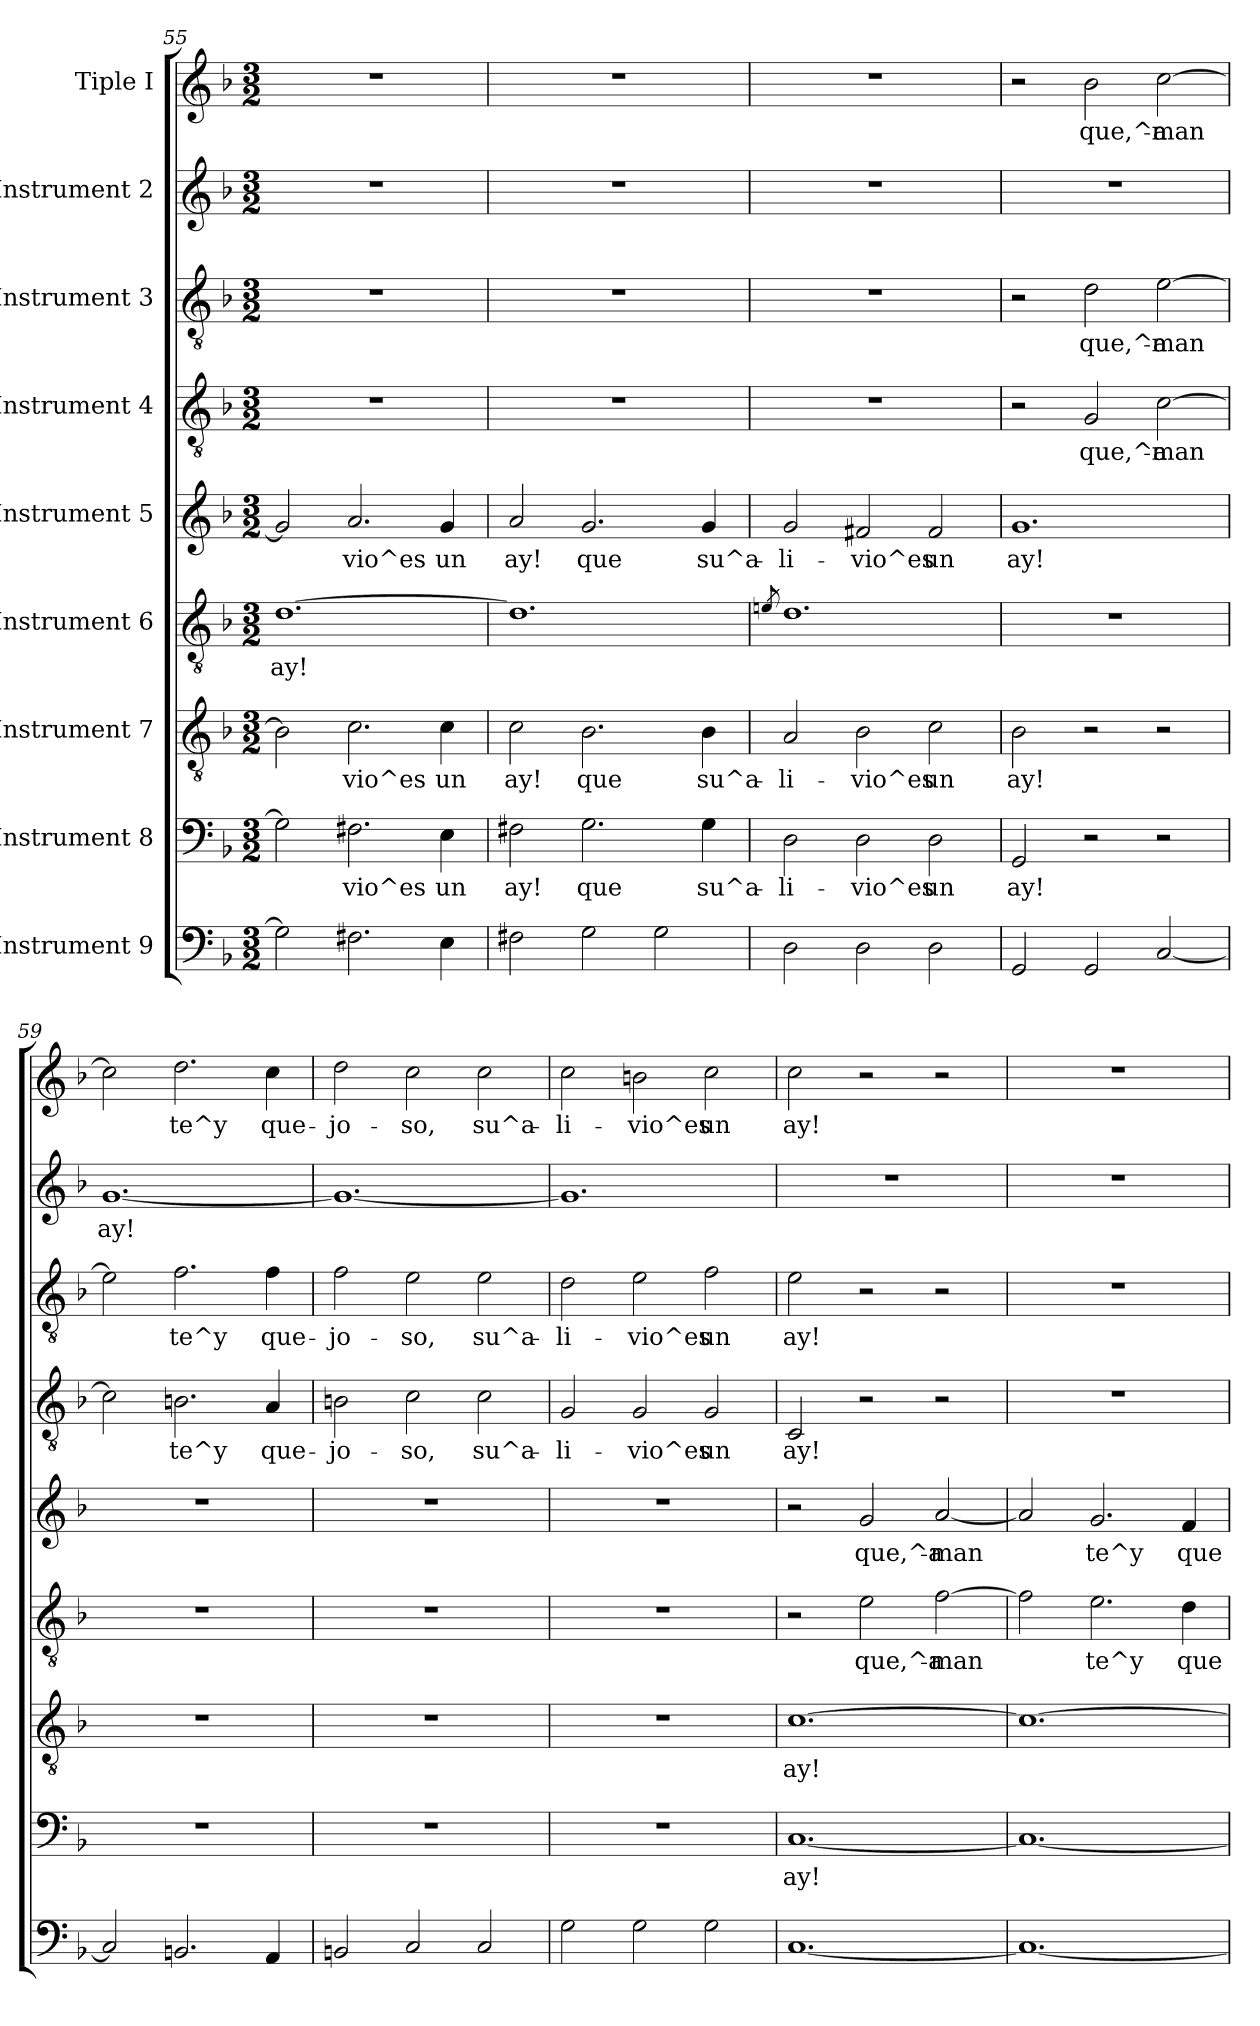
**kern	**kern	**text	**kern	**text	**kern	**text	**kern	**text	**kern	**text	**kern	**text	**kern	**text	**kern	**text
*part9	*part8	*part8	*part7	*part7	*part6	*part6	*part5	*part5	*part4	*part4	*part3	*part3	*part2	*part2	*part1	*part1
*staff9	*staff8	*staff8	*staff7	*staff7	*staff6	*staff6	*staff5	*staff5	*staff4	*staff4	*staff3	*staff3	*staff2	*staff2	*staff1	*staff1
*I"Instrument 9	*I"Instrument 8	*	*I"Instrument 7	*	*I"Instrument 6	*	*I"Instrument 5	*	*I"Instrument 4	*	*I"Instrument 3	*	*I"Instrument 2	*	*I"Tiple I	*
*clefF4	*clefF4	*	*clefGv2	*	*clefGv2	*	*clefG2	*	*clefGv2	*	*clefGv2	*	*clefG2	*	*clefG2	*
*k[b-]	*k[b-]	*	*k[b-]	*	*k[b-]	*	*k[b-]	*	*k[b-]	*	*k[b-]	*	*k[b-]	*	*k[b-]	*
*F:	*F:	*	*F:	*	*F:	*	*F:	*	*F:	*	*F:	*	*F:	*	*F:	*
*M3/2	*M3/2	*	*M3/2	*	*M3/2	*	*M3/2	*	*M3/2	*	*M3/2	*	*M3/2	*	*M3/2	*
=55	=55	=55	=55	=55	=55	=55	=55	=55	=55	=55	=55	=55	=55	=55	=55	=55
!	!	!LO:LY:b:cj	!	!LO:LY:b:cj	!	!LO:LY:b:cj	!	!LO:LY:b:cj	!	!	!	!	!	!	!	!
2G\]	2G\]	--	2B-\]	--	[>1.d	ay!	2g/]	--	1.r	.	1.r	.	1.r	.	1.r	.
!	!	!LO:LY:b:cj	!	!LO:LY:b:cj	!	!	!	!LO:LY:b:cj	!	!	!	!	!	!	!	!
2.F#X\	2.F#X\	-vio^es	2.c\	-vio^es	.	.	2.a/	-vio^es	.	.	.	.	.	.	.	.
!	!	!LO:LY:b:cj	!	!LO:LY:b:cj	!	!	!	!LO:LY:b:cj	!	!	!	!	!	!	!	!
4E\	4E\	un	4c\	un	.	.	4g/	un	.	.	.	.	.	.	.	.
=56	=56	=56	=56	=56	=56	=56	=56	=56	=56	=56	=56	=56	=56	=56	=56	=56
!	!	!LO:LY:b:cj	!	!LO:LY:b:cj	!	!LO:LY:b:cj	!	!LO:LY:b:cj	!	!	!	!	!	!	!	!
2F#X\	2F#X\	ay!	2c\	ay!	1.d]	.	2a/	ay!	1.r	.	1.r	.	1.r	.	1.r	.
!	!	!LO:LY:b:cj	!	!LO:LY:b:cj	!	!	!	!LO:LY:b:cj	!	!	!	!	!	!	!	!
2G\	2.G\	que	2.B-\	que	.	.	2.g/	que	.	.	.	.	.	.	.	.
2G\	.	.	.	.	.	.	.	.	.	.	.	.	.	.	.	.
!	!	!LO:LY:b:cj	!	!LO:LY:b:cj	!	!	!	!LO:LY:b:cj	!	!	!	!	!	!	!	!
.	4G\	su^a-	4B-\	su^a-	.	.	4g/	su^a-	.	.	.	.	.	.	.	.
!!LO:PB:g=z
=57	=57	=57	=57	=57	=57	=57	=57	=57	=57	=57	=57	=57	=57	=57	=57	=57
.	.	.	.	.	8qen/	.	.	.	.	.	.	.	.	.	.	.
!	!	!LO:LY:b:cj	!	!LO:LY:b:cj	!	!LO:LY:b:cj	!	!LO:LY:b:cj	!	!	!	!	!	!	!	!
2D\	2D\	-li-	2A/	-li-	1.d	.	2g/	-li-	1.r	.	1.r	.	1.r	.	1.r	.
!	!	!LO:LY:b:cj	!	!LO:LY:b:cj	!	!	!	!LO:LY:b:cj	!	!	!	!	!	!	!	!
2D\	2D\	-vio^es	2B-\	-vio^es	.	.	2f#X/	-vio^es	.	.	.	.	.	.	.	.
!	!	!LO:LY:b:cj	!	!LO:LY:b:cj	!	!	!	!LO:LY:b:cj	!	!	!	!	!	!	!	!
2D\	2D\	un	2c\	un	.	.	2f#/	un	.	.	.	.	.	.	.	.
=58	=58	=58	=58	=58	=58	=58	=58	=58	=58	=58	=58	=58	=58	=58	=58	=58
!	!	!LO:LY:b:cj	!	!LO:LY:b:cj	!	!	!	!LO:LY:b:cj	!	!	!	!	!	!	!	!
2GG/	2GG/	ay!	2B-\	ay!	1.r	.	1.g	ay!	2r	.	2r	.	1.r	.	2r	.
!	!	!	!	!	!	!	!	!	!	!LO:LY:b:cj	!	!LO:LY:b:cj	!	!	!	!LO:LY:b:cj
2GG/	2r	.	2r	.	.	.	.	.	2G/	que,^a-	2d\	que,^a-	.	.	2b-\	que,^a-
!	!	!	!	!	!	!	!	!	!	!LO:LY:b:cj	!	!LO:LY:b:cj	!	!	!	!LO:LY:b:cj
[<2C/	2r	.	2r	.	.	.	.	.	[>2c\	-man-	[>2e\	-man-	.	.	[>2cc\	-man-
=59	=59	=59	=59	=59	=59	=59	=59	=59	=59	=59	=59	=59	=59	=59	=59	=59
!	!	!	!	!	!	!	!	!	!	!LO:LY:b:cj	!	!LO:LY:b:cj	!	!LO:LY:b:cj	!	!LO:LY:b:cj
2C/]	1.r	.	1.r	.	1.r	.	1.r	.	2c\]	--	2e\]	--	[<1.g	ay!	2cc\]	--
!	!	!	!	!	!	!	!	!	!	!LO:LY:b:cj	!	!LO:LY:b:cj	!	!	!	!LO:LY:b:cj
2.BBn/	.	.	.	.	.	.	.	.	2.Bn\	-te^y	2.f\	-te^y	.	.	2.dd\	-te^y
!	!	!	!	!	!	!	!	!	!	!LO:LY:b:cj	!	!LO:LY:b:cj	!	!	!	!LO:LY:b:cj
4AA/	.	.	.	.	.	.	.	.	4A/	que-	4f\	que-	.	.	4cc\	que-
=60	=60	=60	=60	=60	=60	=60	=60	=60	=60	=60	=60	=60	=60	=60	=60	=60
!	!	!	!	!	!	!	!	!	!	!LO:LY:b:cj	!	!LO:LY:b:cj	!	!LO:LY:b:cj	!	!LO:LY:b:cj
2BBn/	1.r	.	1.r	.	1.r	.	1.r	.	2Bn\	-jo-	2f\	-jo-	1.g_<	.	2dd\	-jo-
!	!	!	!	!	!	!	!	!	!	!LO:LY:b:cj	!	!LO:LY:b:cj	!	!	!	!LO:LY:b:cj
2C/	.	.	.	.	.	.	.	.	2c\	-so,	2e\	-so,	.	.	2cc\	-so,
!	!	!	!	!	!	!	!	!	!	!LO:LY:b:cj	!	!LO:LY:b:cj	!	!	!	!LO:LY:b:cj
2C/	.	.	.	.	.	.	.	.	2c\	su^a-	2e\	su^a-	.	.	2cc\	su^a-
=61	=61	=61	=61	=61	=61	=61	=61	=61	=61	=61	=61	=61	=61	=61	=61	=61
!	!	!	!	!	!	!	!	!	!	!LO:LY:b:cj	!	!LO:LY:b:cj	!	!LO:LY:b:cj	!	!LO:LY:b:cj
2G\	1.r	.	1.r	.	1.r	.	1.r	.	2G/	-li-	2d\	-li-	1.g]	.	2cc\	-li-
!	!	!	!	!	!	!	!	!	!	!LO:LY:b:cj	!	!LO:LY:b:cj	!	!	!	!LO:LY:b:cj
2G\	.	.	.	.	.	.	.	.	2G/	-vio^es	2e\	-vio^es	.	.	2bn\	-vio^es
!	!	!	!	!	!	!	!	!	!	!LO:LY:b:cj	!	!LO:LY:b:cj	!	!	!	!LO:LY:b:cj
2G\	.	.	.	.	.	.	.	.	2G/	un	2f\	un	.	.	2cc\	un
=62	=62	=62	=62	=62	=62	=62	=62	=62	=62	=62	=62	=62	=62	=62	=62	=62
!	!	!LO:LY:b:cj	!	!LO:LY:b:cj	!	!	!	!	!	!LO:LY:b:cj	!	!LO:LY:b:cj	!	!	!	!LO:LY:b:cj
[<1.C	[<1.C	ay!	[>1.c	ay!	2r	.	2r	.	2C/	ay!	2e\	ay!	1.r	.	2cc\	ay!
!	!	!	!	!	!	!LO:LY:b:cj	!	!LO:LY:b:cj	!	!	!	!	!	!	!	!
.	.	.	.	.	2e\	que,^a-	2g/	que,^a-	2r	.	2r	.	.	.	2r	.
!	!	!	!	!	!	!LO:LY:b:cj	!	!LO:LY:b:cj	!	!	!	!	!	!	!	!
.	.	.	.	.	[>2f\	-man-	[<2a/	-man-	2r	.	2r	.	.	.	2r	.
=63	=63	=63	=63	=63	=63	=63	=63	=63	=63	=63	=63	=63	=63	=63	=63	=63
!	!	!LO:LY:b:cj	!	!LO:LY:b:cj	!	!LO:LY:b:cj	!	!LO:LY:b:cj	!	!	!	!	!	!	!	!
1.C_<	1.C_<	.	1.c_<	.	2f\]	--	2a/]	--	1.r	.	1.r	.	1.r	.	1.r	.
!	!	!	!	!	!	!LO:LY:b:cj	!	!LO:LY:b:cj	!	!	!	!	!	!	!	!
.	.	.	.	.	2.e\	-te^y	2.g/	-te^y	.	.	.	.	.	.	.	.
!	!	!	!	!	!	!LO:LY:b:cj	!	!LO:LY:b:cj	!	!	!	!	!	!	!	!
.	.	.	.	.	4d\	que-	4f/	que-	.	.	.	.	.	.	.	.
=	=	=	=	=	=	=	=	=	=	=	=	=	=	=	=	=
*-	*-	*-	*-	*-	*-	*-	*-	*-	*-	*-	*-	*-	*-	*-	*-	*-
